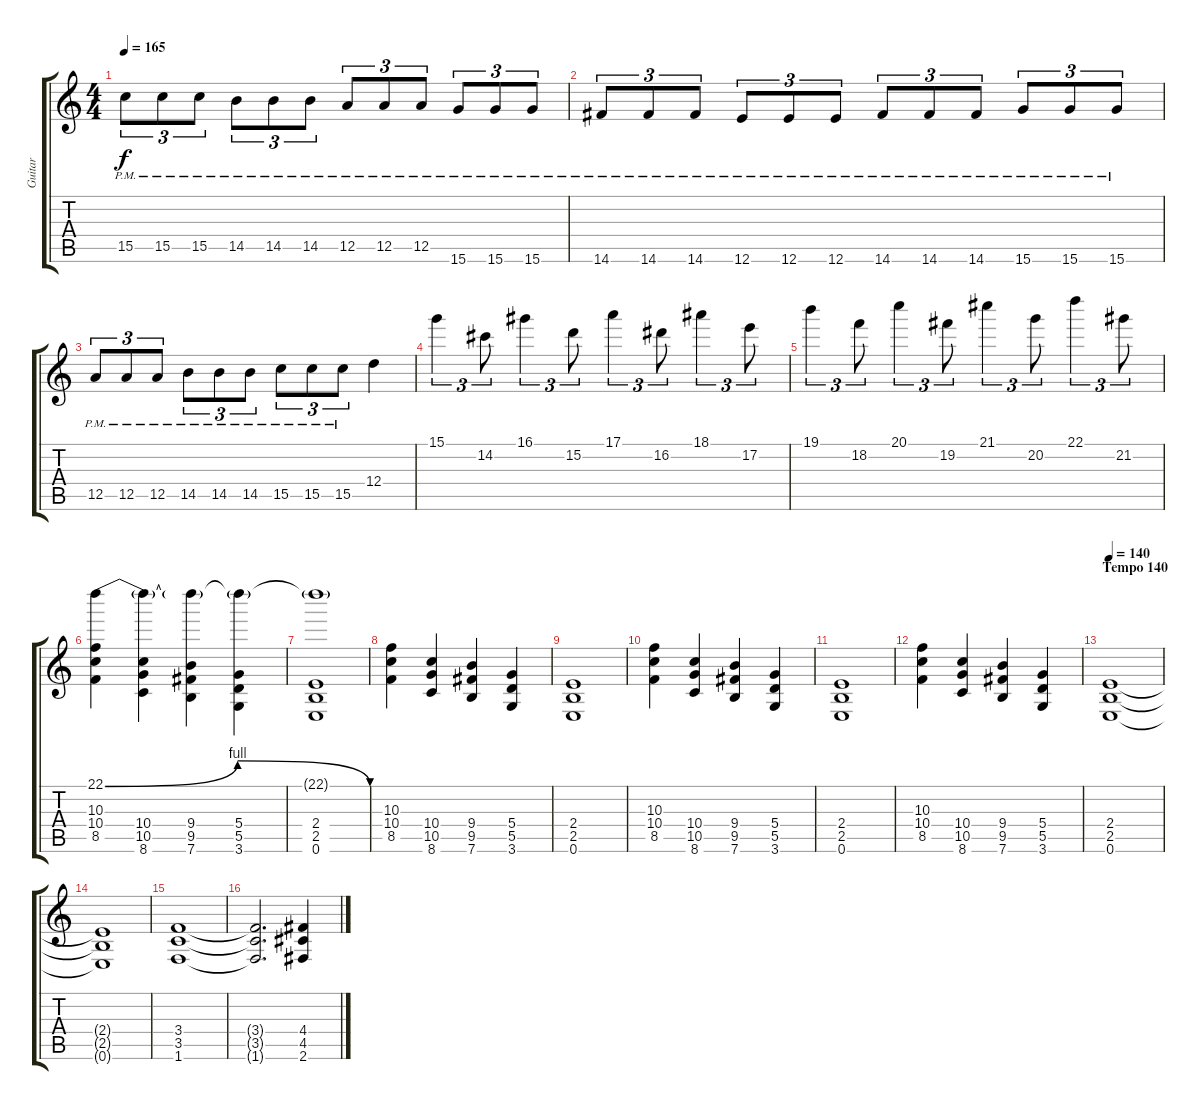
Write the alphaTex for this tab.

\track ("Guitar" "Guitar") {instrument distortionguitar}
\staff {score tabs}
\tuning (E4 B3 G3 D3 A2 E2) {hide}
\ts (4 4)
\tempo 165
\clef g2
\ks c
15.5{pm}.8{tu (3 2) dy f} 15.5{pm}.8{tu (3 2)} 15.5{pm}.8{tu (3 2)} 14.5{pm}.8{tu (3 2)} 14.5{pm}.8{tu (3 2)} 14.5{pm}.8{tu (3 2)} 12.5{pm}.8{tu (3 2)} 12.5{pm}.8{tu (3 2)} 12.5{pm}.8{tu (3 2)} 15.6{pm}.8{tu (3 2)} 15.6{pm}.8{tu (3 2)} 15.6{pm}.8{tu (3 2)} |
14.6{pm}.8{tu (3 2)} 14.6{pm}.8{tu (3 2)} 14.6{pm}.8{tu (3 2)} 12.6{pm}.8{tu (3 2)} 12.6{pm}.8{tu (3 2)} 12.6{pm}.8{tu (3 2)} 14.6{pm}.8{tu (3 2)} 14.6{pm}.8{tu (3 2)} 14.6{pm}.8{tu (3 2)} 15.6{pm}.8{tu (3 2)} 15.6{pm}.8{tu (3 2)} 15.6{pm}.8{tu (3 2)} |
12.5{pm}.8{tu (3 2)} 12.5{pm}.8{tu (3 2)} 12.5{pm}.8{tu (3 2)} 14.5{pm}.8{tu (3 2)} 14.5{pm}.8{tu (3 2)} 14.5{pm}.8{tu (3 2)} 15.5{pm}.8{tu (3 2)} 15.5{pm}.8{tu (3 2)} 15.5{pm}.8{tu (3 2)} 12.4.4 |
15.1.4{tu (3 2)} 14.2.8{tu (3 2)} 16.1.4{tu (3 2)} 15.2.8{tu (3 2)} 17.1.4{tu (3 2)} 16.2.8{tu (3 2)} 18.1.4{tu (3 2)} 17.2.8{tu (3 2)} |
19.1.4{tu (3 2)} 18.2.8{tu (3 2)} 20.1.4{tu (3 2)} 19.2.8{tu (3 2)} 21.1.4{tu (3 2)} 20.2.8{tu (3 2)} 22.1.4{tu (3 2)} 21.2.8{tu (3 2)} |
(22.1{be (bendrelease 0 0 2 4 58 4 60 0)} 10.3 10.4 8.5).4 (22.1{t} 10.4 10.5 8.6).4 (22.1{t} 9.4 9.5 7.6).4 (22.1{t} 5.4 5.5 3.6).4 |
(22.1{t} 2.4 2.5 0.6).1 |
(10.3 10.4 8.5).4 (10.4 10.5 8.6).4 (9.4 9.5 7.6).4 (5.4 5.5 3.6).4 |
(2.4 2.5 0.6).1 |
(10.3 10.4 8.5).4 (10.4 10.5 8.6).4 (9.4 9.5 7.6).4 (5.4 5.5 3.6).4 |
(2.4 2.5 0.6).1 |
(10.3 10.4 8.5).4 (10.4 10.5 8.6).4 (9.4 9.5 7.6).4 (5.4 5.5 3.6).4 |
\section ("" "Tempo 140")
\tempo 140
(2.4 2.5 0.6).1 |
(2.4{t} 2.5{t} 0.6{t}).1 |
(3.4 3.5 1.6).1 |
(3.4{t} 3.5{t} 1.6{t}).2{d} (4.4 4.5 2.6).4
